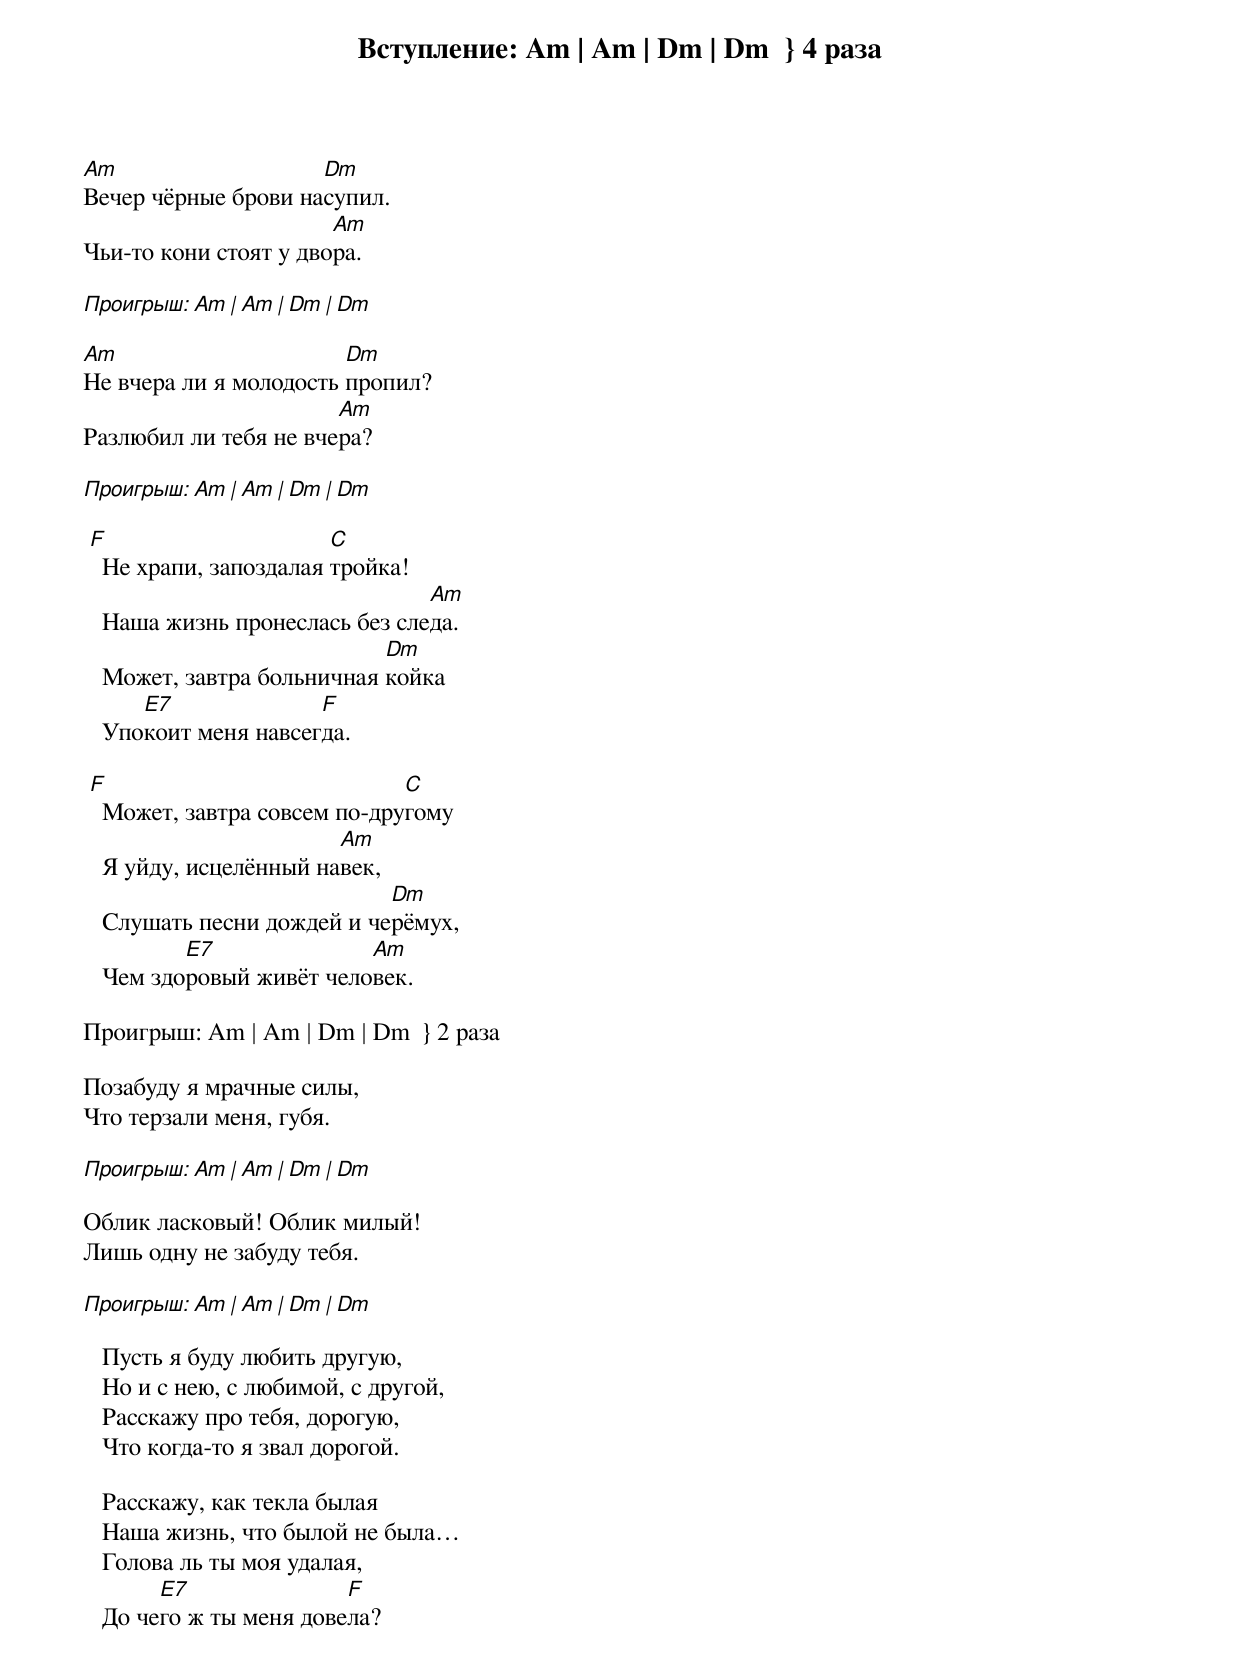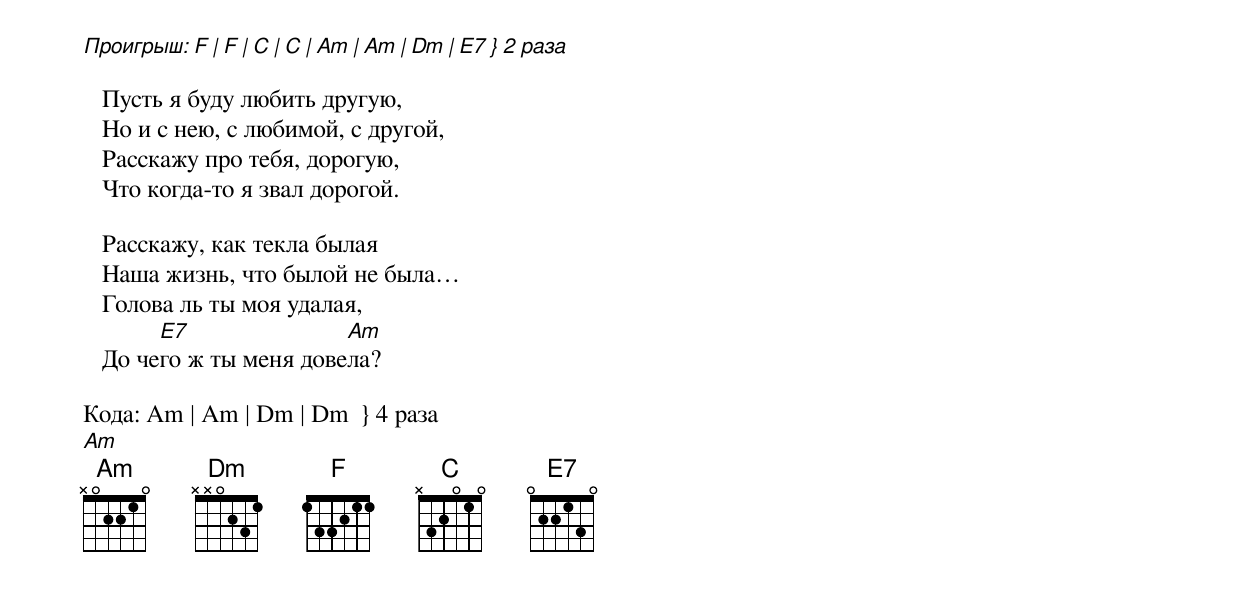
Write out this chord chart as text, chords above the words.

Вступление: Am | Am | Dm | Dm  } 4 раза

Am                   Dm
Вечер чёрные брови насупил.
                       Am
Чьи-то кони стоят у двора.

Проигрыш: Am | Am | Dm | Dm

Am                      Dm
Не вчера ли я молодость пропил?
                       Am
Разлюбил ли тебя не вчера?

Проигрыш: Am | Am | Dm | Dm

 F                      C
   Не храпи, запоздалая тройка!
                                Am
   Наша жизнь пронеслась без следа.
                            Dm
   Может, завтра больничная койка
      E7              F
   Упокоит меня навсегда.

 F                            C
   Может, завтра совсем по-другому
                        Am
   Я уйду, исцелённый навек,
                            Dm
   Слушать песни дождей и черёмух,
          E7              Am
   Чем здоровый живёт человек.

Проигрыш: Am | Am | Dm | Dm  } 2 раза

Позабуду я мрачные силы,
Что терзали меня, губя.

Проигрыш: Am | Am | Dm | Dm

Облик ласковый! Облик милый!
Лишь одну не забуду тебя.

Проигрыш: Am | Am | Dm | Dm

   Пусть я буду любить другую,
   Но и с нею, с любимой, с другой,
   Расскажу про тебя, дорогую,
   Что когда-то я звал дорогой.

   Расскажу, как текла былая
   Наша жизнь, что былой не была…
   Голова ль ты моя удалая,
        E7               F
   До чего ж ты меня довела?

Проигрыш: F | F | C | C | Am | Am | Dm | E7  } 2 раза

   Пусть я буду любить другую,
   Но и с нею, с любимой, с другой,
   Расскажу про тебя, дорогую,
   Что когда-то я звал дорогой.

   Расскажу, как текла былая
   Наша жизнь, что былой не была…
   Голова ль ты моя удалая,
        E7               Am
   До чего ж ты меня довела?

Кода: Am | Am | Dm | Dm  } 4 раза
      Am
